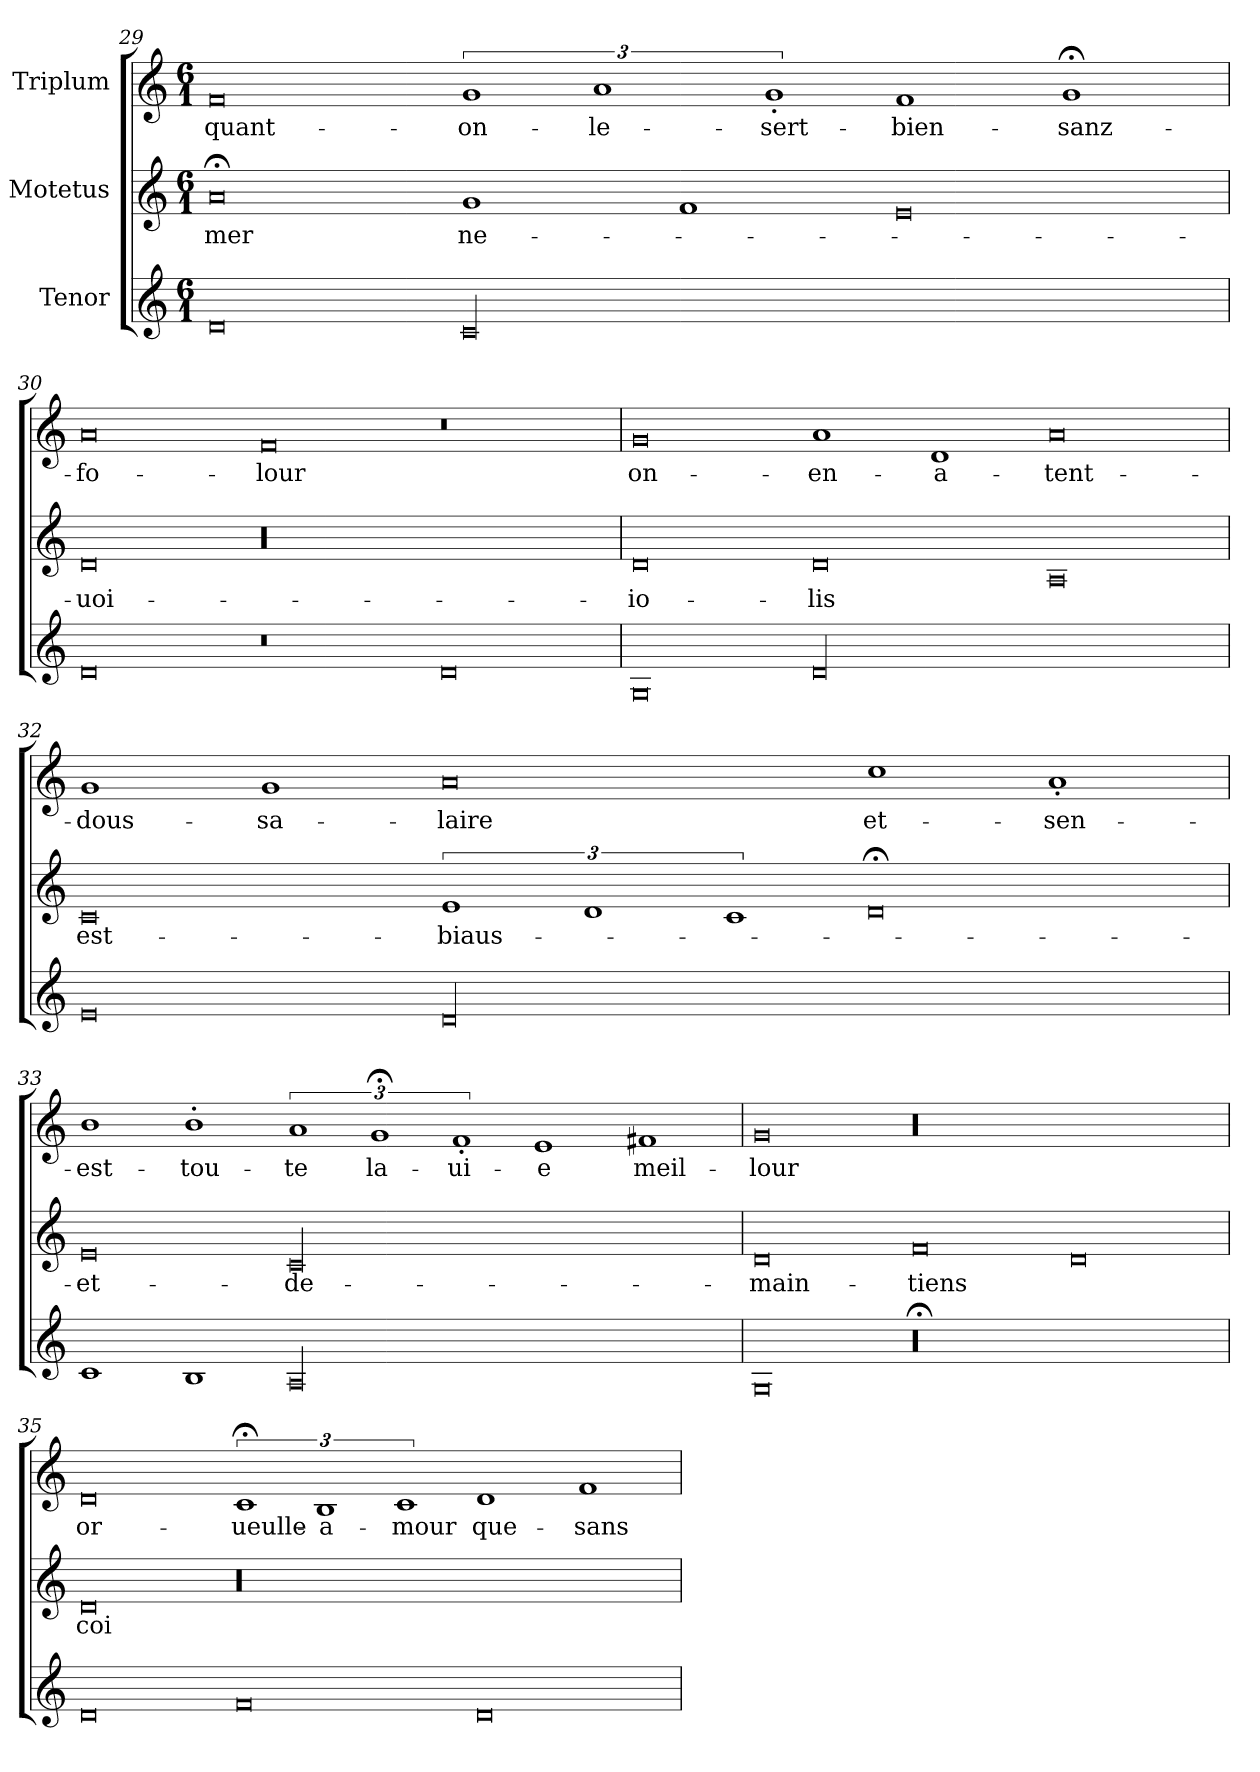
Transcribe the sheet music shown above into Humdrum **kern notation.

**kern	**kern	**text	**kern	**text
*part3	*part2	*part2	*part1	*part1
*staff3	*staff2	*staff2	*staff1	*staff1
*I"Tenor	*I"Motetus	*	*I"Triplum	*
*clefG2	*clefG2	*	*clefG2	*
*k[]	*k[]	*	*k[]	*
*C:	*C:	*	*C:	*
*M6/1	*M6/1	*	*M6/1	*
=29	=29	=29	=29	=29
0d/	0a;</	-mer	0f/	quant-
00c/	1g/	ne-	3%2g/	on-
.	.	.	3%2a/	le-
.	1f/	.	.	.
.	.	.	3%2g'/	sert-
.	0e/	.	1f/	bien-
.	.	.	1g;</	sanz-
=30	=30	=30	=30	=30
0d/	0d/	uoi-	0a/	fo-
0r	00r	.	0f/	-lour
0d/	.	.	0r	.
=31	=31	=31	=31	=31
0G/	0d/	io-	0g/	on-
00d/	0d/	-lis	1a/	en-
.	.	.	1d/	a-
.	0A/	.	0a/	tent-
=32	=32	=32	=32	=32
0e/	0c/	est-	1g/	dous-
.	.	.	1g/	sa-
00d/	3%2e/	biaus-	0a/	-laire
.	3%2d/	.	.	.
.	3%2c/	.	.	.
.	0d;</	.	1cc\	et-
.	.	.	1a'/	sen-
=33	=33	=33	=33	=33
1c/	0e/	et-	1b\	est-
1B/	.	.	1b'\	tou-
00A/	00c/	de-	3%2a/	-te
.	.	.	3%2g;</	la-
.	.	.	3%2f'/	ui-
.	.	.	1e/	-e
.	.	.	1f#X/	meil-
=34	=34	=34	=34	=34
0G/	0d/	main-	0g/	-lour
00r;<	0f/	-tiens	00r	.
.	0d/	.	.	.
=35	=35	=35	=35	=35
0d/	0d/	coi-	0d/	or-
0f/	00r	.	3%2c;</	ueulle-
.	.	.	3%2B/	a-
.	.	.	3%2c/	-mour
0d/	.	.	1d/	que-
.	.	.	1f/	sans-
=	=	=	=	=
*-	*-	*-	*-	*-
